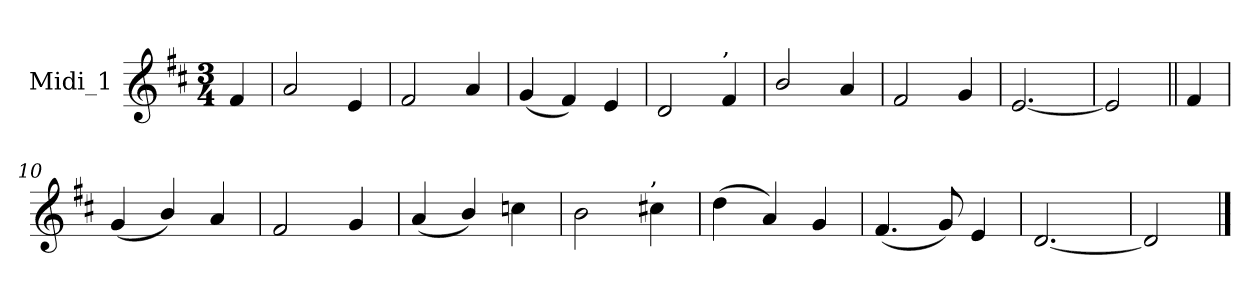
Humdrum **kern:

**kern
*part1
*staff1
*I"Midi_1
*clefG2
*k[f#c#]
*D:
*M3/4
=
4f#
=1
2a
4e
=2
2f#
4a
=3
(<4g
4f#)
4e
=4
2d
!LO:TX:a:t=,
4f#
=5
2b/
4a
=6
2f#
4g
=7
[2.e
=8
2e]
!!LO:LB:g=z
=9||
4f#
=10
(<4g
4b/)
4a
=11
2f#
4g
=12
(<4a
4b/)
4ccn
=13
2b
!LO:TX:a:t=,
4cc#X
=14
(<4dd
4a)
4g
=15
(<4.f#
8g)
4e
=16
[2.d
=17
2d]
==
*-
